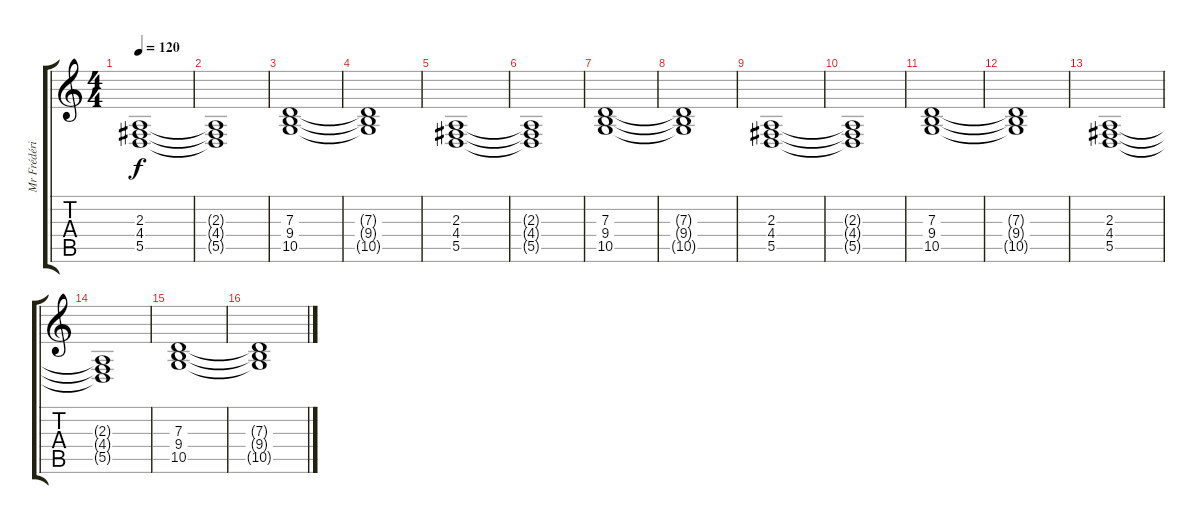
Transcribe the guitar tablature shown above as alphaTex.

\track ("Mr Frédéric" "Mr Frédéri") {instrument rockorgan}
\staff {score tabs}
\tuning (E4 B3 G3 D3 A2 E2) {hide}
\ts (4 4)
\tempo 120
\clef g2
\ks c
(2.3 4.4 5.5).1{dy f} |
(2.3{t} 4.4{t} 5.5{t}).1 |
(7.3 9.4 10.5).1 |
(7.3{t} 9.4{t} 10.5{t}).1 |
(2.3 4.4 5.5).1 |
(2.3{t} 4.4{t} 5.5{t}).1 |
(7.3 9.4 10.5).1 |
(7.3{t} 9.4{t} 10.5{t}).1 |
(2.3 4.4 5.5).1 |
(2.3{t} 4.4{t} 5.5{t}).1 |
(7.3 9.4 10.5).1 |
(7.3{t} 9.4{t} 10.5{t}).1 |
(2.3 4.4 5.5).1 |
(2.3{t} 4.4{t} 5.5{t}).1 |
(7.3 9.4 10.5).1 |
(7.3{t} 9.4{t} 10.5{t}).1
